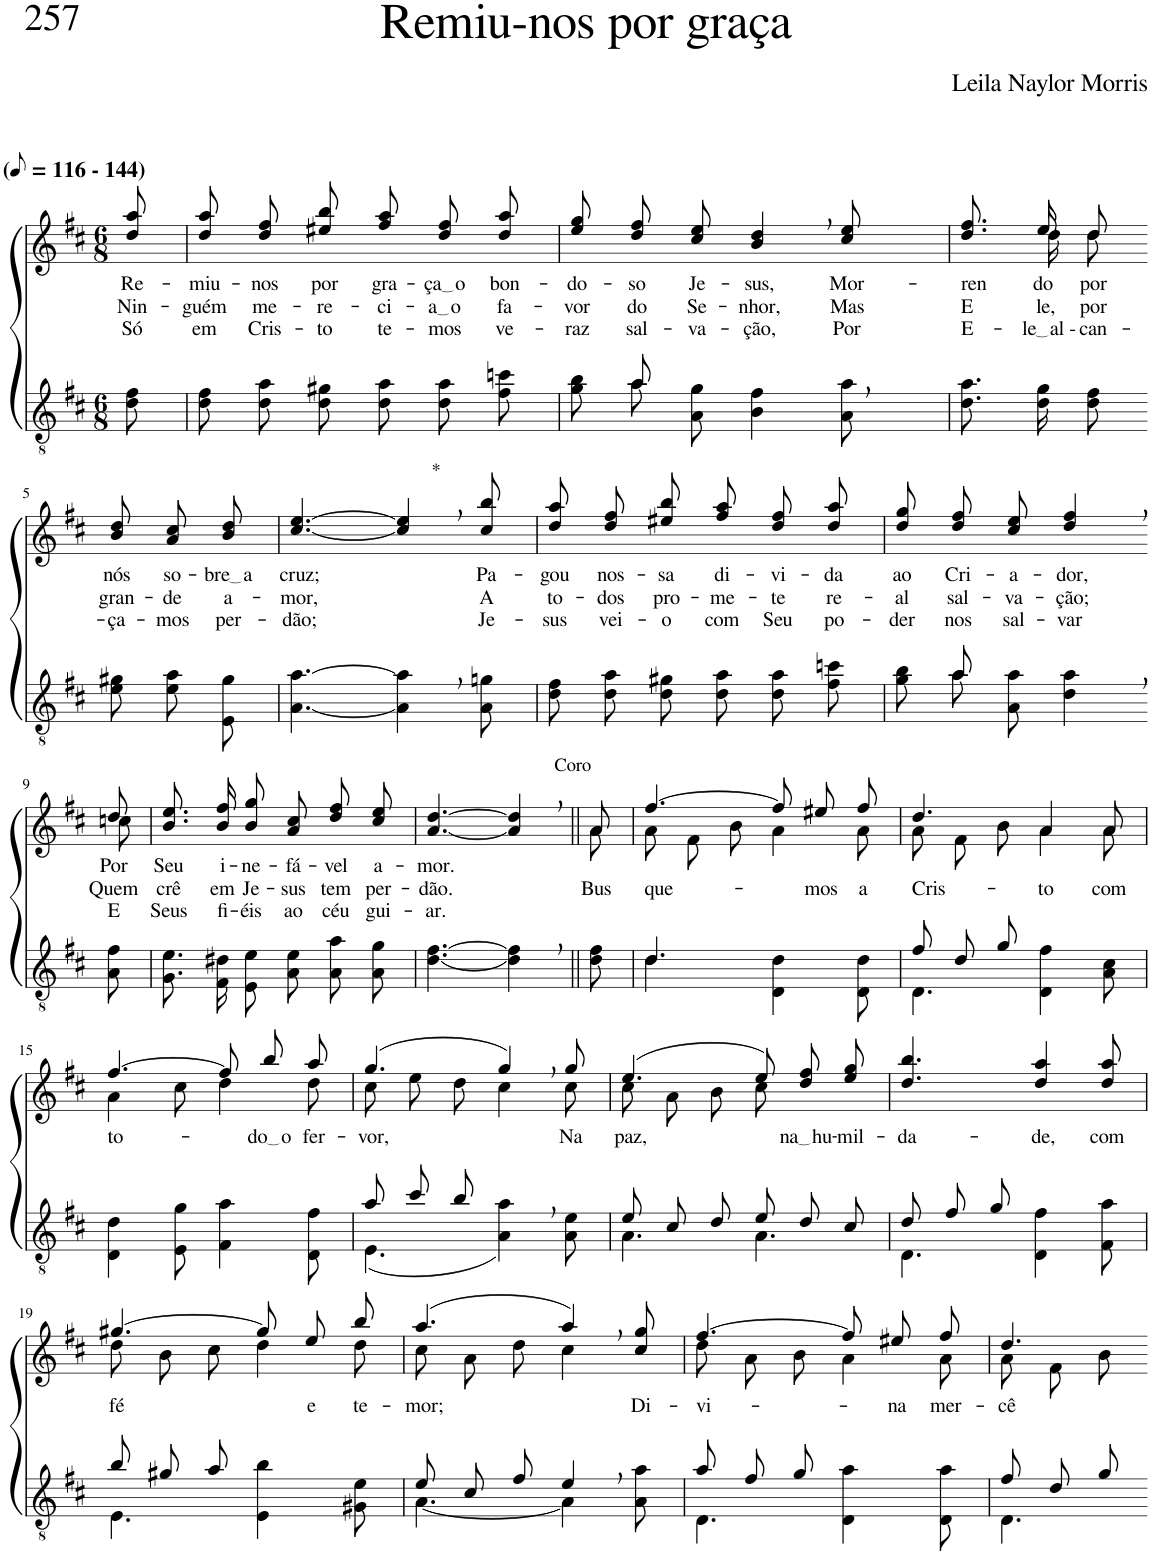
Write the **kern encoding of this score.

**kern	**kern	**text	**text	**text
*part2	*part1	*part1	*part1	*part1
*staff2	*staff1	*staff1	*staff1	*staff1
*I"Parte III e IV	*I"Parte I e II	*	*	*
*clefGv2	*clefG2	*	*	*
*Trd5c9	*Trd5c9	*	*	*
*k[f#c#]	*k[f#c#]	*	*	*
*M6/8	*M6/8	*	*	*
*MM58	*MM58	*	*	*
=1	=1	=1	=1	=1
!	!LO:TX:a:B:t=(	!	!	!
!	!LO:TX:a:B:t=- 144)	!	!	!
!	!	!LO:LY:b	!LO:LY:b	!LO:LY:b
8d\ 8f#\	8dd/ 8aa/	Re-	Nin-	Só
=2	=2	=2	=2	=2
!	!	!LO:LY:b	!LO:LY:b	!LO:LY:b
8d\ 8f#\L	8dd\ 8aa\L	-miu-	-guém	em
!	!	!LO:LY:b	!LO:LY:b	!LO:LY:b
8d\ 8a\	8dd\ 8ff#\	-nos	me-	Cris-
!	!	!LO:LY:b	!LO:LY:b	!LO:LY:b
8d\ 8g#X\J	8ee#X\ 8bb\J	por	-re-	-to
!	!	!LO:LY:b	!LO:LY:b	!LO:LY:b
8d\ 8a\L	8ff#\ 8aa\L	gra-	-ci-	te-
!	!	!LO:LY:b	!LO:LY:b	!LO:LY:b
8d\ 8a\	8dd\ 8ff#\	ça o	a o	-mos
!	!	!LO:LY:b	!LO:LY:b	!LO:LY:b
8f#\ 8ccn\J	8dd\ 8aa\J	bon-	fa-	ve-
=3	=3	=3	=3	=3
*^	*	*	*	*
!	!	!	!LO:LY:b	!LO:LY:b	!LO:LY:b
8ryy	8g\ 8b\L	8ee\ 8gg\L	-do-	-vor	-raz
!	!	!	!LO:LY:b	!LO:LY:b	!LO:LY:b
8a/	8a\	8dd\ 8ff#\	-so	do	sal-
!	!	!	!LO:LY:b	!LO:LY:b	!LO:LY:b
2ryy	8A\ 8g\J	8cc#\ 8ee\J	Je-	Se-	-va-
!	!	!	!LO:LY:b	!LO:LY:b	!LO:LY:b
.	4B\ 4f#\	4b/, 4dd/,	-sus,	-nhor,	-ção,
!	!	!	!LO:LY:b	!LO:LY:b	!LO:LY:b
.	8A\ 8a\	8cc#/ 8ee/	Mor-	Mas	Por
=4	=4	=4	=4	=4	=4
!	!	!	!LO:LY:b	!LO:LY:b	!LO:LY:b
*v	*v	*^	*	*	*
8.d\ 8.a\L	8.dd\ 8.ff#\L	8.ryy	-ren-	E-	E-
!	!	!	!	!	!LO:LY:b
!	!	!	!LO:LY:b	!LO:LY:b	!
16d\ 16g\K	16ee\K	16dd\KL	-do	-le,	le al -
!	!	!	!LO:LY:b	!LO:LY:b	!LO:LY:b
8d\ 8f#\J	8dd\J	8dd\J	por	por	-can-
!!LO:LB:g=z
=5-	=5-	=5-	=5-	=5-	=5-
!	!	!	!LO:LY:b	!LO:LY:b	!LO:LY:b
*	*v	*v	*	*	*
8e\ 8g#X\L	8b\ 8dd\L	nós	gran-	-ça-
!	!	!LO:LY:b	!LO:LY:b	!LO:LY:b
8e\ 8a\	8a\ 8cc#\	so-	-de	-mos
!	!	!LO:LY:b	!LO:LY:b	!LO:LY:b
8E\ 8g#\J	8b\ 8dd\J	bre a	a-	per-
=6	=6	=6	=6	=6
!	!	!LO:LY:b	!LO:LY:b	!LO:LY:b
[4.A\ [4.a\	[4.cc#/ [4.ee/	cruz;	-mor,	-dão;
!	!LO:TX:a:t=*	!	!	!
4A\], 4a\],	4cc#/], 4ee/],	.	.	.
!	!	!LO:LY:b	!LO:LY:b	!LO:LY:b
8A\ 8gn\	8cc#/ 8bb/	Pa-	A	Je-
=7	=7	=7	=7	=7
!	!	!LO:LY:b	!LO:LY:b	!LO:LY:b
8d\ 8f#\L	8dd\ 8aa\L	-gou	to-	-sus
!	!	!LO:LY:b	!LO:LY:b	!LO:LY:b
8d\ 8a\	8dd\ 8ff#\	nos-	-dos	vei-
!	!	!LO:LY:b	!LO:LY:b	!LO:LY:b
8d\ 8g#X\J	8ee#X\ 8bb\J	-sa	pro-	-o
!	!	!LO:LY:b	!LO:LY:b	!LO:LY:b
8d\ 8a\L	8ff#\ 8aa\L	di-	-me-	com
!	!	!LO:LY:b	!LO:LY:b	!LO:LY:b
8d\ 8a\	8dd\ 8ff#\	-vi-	-te	Seu
!	!	!LO:LY:b	!LO:LY:b	!LO:LY:b
8f#\ 8ccn\J	8dd\ 8aa\J	-da	re-	po-
=8	=8	=8	=8	=8
*^	*	*	*	*
!	!	!	!LO:LY:b	!LO:LY:b	!LO:LY:b
8ryy	8g\ 8b\L	8dd\ 8gg\L	ao	-al	-der
!	!	!	!LO:LY:b	!LO:LY:b	!LO:LY:b
8a/	8a\	8dd\ 8ff#\	Cri-	sal-	nos
!	!	!	!LO:LY:b	!LO:LY:b	!LO:LY:b
4.ryy	8A\ 8a\J	8cc#\ 8ee\J	-a-	-va-	sal-
!	!	!	!LO:LY:b	!LO:LY:b	!LO:LY:b
.	4d\ 4a\	4dd/, 4ff#/,	-dor,	-ção;	-var
*v	*v	*	*	*	*
!!LO:LB:g=z
=9-	=9-	=9-	=9-	=9-
*k[f#c#]	*k[f#c#]	*	*	*
*^	*^	*	*	*
!	!	!	!	!LO:LY:b	!LO:LY:b	!LO:LY:b
*v	*v	*	*	*	*	*
8A\ 8f#\	8dd/	8ccn\	Por	Quem	E
=10	=10	=10	=10	=10	=10
!	!	!	!LO:LY:b	!LO:LY:b	!LO:LY:b
*	*v	*v	*	*	*
8.G\ 8.e\L	8.b\ 8.ee\L	Seu	crê	Seus
!	!	!LO:LY:b	!LO:LY:b	!LO:LY:b
16F#\ 16d#X\K	16b\ 16ff#\K	i-	em	fi-
!	!	!LO:LY:b	!LO:LY:b	!LO:LY:b
8E\ 8e\J	8b\ 8gg\J	-ne-	Je-	-éis
!	!	!LO:LY:b	!LO:LY:b	!LO:LY:b
8A\ 8e\L	8a\ 8cc#\L	-fá-	-sus	ao
!	!	!LO:LY:b	!LO:LY:b	!LO:LY:b
8A\ 8a\	8dd\ 8ff#\	-vel	tem	céu
!	!	!LO:LY:b	!LO:LY:b	!LO:LY:b
8A\ 8g\J	8cc#\ 8ee\J	a-	per-	gui-
=11	=11	=11	=11	=11
!	!	!LO:LY:b	!LO:LY:b	!LO:LY:b
[4.d\ [4.f#\	[4.a/ [4.dd/	-mor.	-dão.	-ar.
!	!LO:TX:a:t=Coro	!	!	!
4d\], 4f#\],	4a/], 4dd/],	.	.	.
=12||	=12||	=12||	=12||	=12||
!	!	!	!LO:LY:b	!
*	*^	*	*	*
8d\ 8f#\	8a\	8a/	.	Bus	.
=13	=13	=13	=13	=13	=13
*^	*	*	*	*	*
!	!	!	!	!	!LO:LY:b	!
4.d/	4.d\	[4.ff#/	8a\L	.	que-	.
.	.	.	8f#\	.	.	.
.	.	.	8b\J	.	.	.
4.ryy	4D\ 4d\	8ff#/L]	4a\	.	.	.
!	!	!	!	!	!LO:LY:b	!
.	.	8ee#X/	.	.	mos	.
!	!	!	!	!	!LO:LY:b	!
.	8D\ 8d\	8ff#/J	8a\	.	a	.
=14	=14	=14	=14	=14	=14	=14
!	!	!	!	!	!LO:LY:b	!
8f#/L	4.D\	4.dd/	8a\L	.	Cris-	.
8d/	.	.	8f#\	.	.	.
8g/J	.	.	8b\J	.	.	.
!	!	!	!	!	!LO:LY:b	!
4D\ 4f#\	4.ryy	4a/	4a\	.	to	.
!	!	!	!	!	!LO:LY:b	!
8A\ 8c#\	.	8a/	8a\	.	com	.
*v	*v	*	*	*	*	*
!!LO:LB:g=z	!!
=15	=15	=15	=15	=15	=15
*	*k[f#c#]	*	*	*	*
!	!	!	!LO:LY:b	!	!
4D\ 4d\	[4.ff#/	4a\	to-	.	.
8E\ 8g\	.	8cc#\	.	.	.
4F#\ 4a\	8ff#/L]	4dd\	.	.	.
!	!	!	!LO:LY:b	!	!
.	8bb/	.	do o	.	.
!	!	!	!LO:LY:b	!	!
8D\ 8f#\	8aa/J	8dd\	fer-	.	.
=16	=16	=16	=16	=16	=16
*^	*	*	*	*	*
!	!	!	!	!LO:LY:b	!	!
8a/L	4.E\	(4.gg/	8cc#\L	-vor,	.	.
8cc#/	.	.	8ee\	.	.	.
8b/J	.	.	8dd\J	.	.	.
(4A\, 4a\,	4.ryy	4gg,/)	4cc#\	.	.	.
!	!	!	!	!LO:LY:b	!	!
8A\ 8e\	.	8gg/	8cc#\	Na	.	.
=17	=17	=17	=17	=17	=17	=17
!	!	!	!	!LO:LY:b	!	!
8e/L	4.A\	(4.ee/	8cc#\L	paz,	.	.
8c#/	.	.	8a\	.	.	.
8d/J	.	.	8b\J	.	.	.
8e/L	4.A\	8ee/)	8cc#\L	.	.	.
!	!	!	!	!LO:LY:b	!	!
8d/	.	4ryy	8dd\ 8ff#\	na hu	.	.
!	!	!	!	!LO:LY:b	!	!
8c#/J	.	.	8ee\ 8gg\J	-mil-	.	.
=18	=18	=18	=18	=18	=18	=18
!	!	!	!	!LO:LY:b	!	!
*	*	*v	*v	*	*	*
8d/L	4.D\	4.dd/ 4.bb/	da-	.	.
8f#/	.	.	.	.	.
8g/J	.	.	.	.	.
!	!	!	!LO:LY:b	!	!
4.ryy	4D\ 4f#\	4dd/ 4aa/	-de,	.	.
!	!	!	!LO:LY:b	!	!
.	8F#\ 8a\	8dd/ 8aa/	com	.	.
!!LO:LB:g=z
=19	=19	=19	=19	=19	=19
*	*	*^	*	*	*
!	!	!	!	!LO:LY:b	!	!
8b/L	4.E\	[4.gg#X/	8dd\L	-fé	.	.
8g#X/	.	.	8b\	.	.	.
8a/J	.	.	8cc#\J	.	.	.
4E\ 4b\	4.ryy	8gg#/L]	4dd\	.	.	.
!	!	!	!	!LO:LY:b	!	!
.	.	8ee/	.	e	.	.
!	!	!	!	!LO:LY:b	!	!
8G#X\ 8e\	.	8bb/J	8dd\	te-	.	.
=20	=20	=20	=20	=20	=20	=20
!	!	!	!	!LO:LY:b	!	!
8e/L	[4.A\	(4.aa/	8cc#\L	-mor;	.	.
8c#/	.	.	8a\	.	.	.
8f#/J	.	.	8dd\J	.	.	.
4e,/	4A\]	4aa,/)	4cc#\	.	.	.
!	!	!	!	!LO:LY:b	!	!
8ryy	8A\ 8a\	8ryy	8cc#/ 8gg/	Di-	.	.
=21	=21	=21	=21	=21	=21	=21
!	!	!	!	!LO:LY:b	!	!
8a/L	4.D\	[4.ff#/	8dd\L	-vi-	.	.
8f#/	.	.	8a\	.	.	.
8g/J	.	.	8b\J	.	.	.
4D\ 4a\	4.ryy	8ff#/L]	4a\	.	.	.
!	!	!	!	!LO:LY:b	!	!
.	.	8ee#X/	.	na	.	.
!	!	!	!	!LO:LY:b	!	!
8D\ 8a\	.	8ff#/J	8a\	mer-	.	.
=22	=22	=22	=22	=22	=22	=22
!	!	!	!	!LO:LY:b	!	!
8f#/L	4.D\	4.dd/	8a\L	-cê	.	.
8d/	.	.	8f#\	.	.	.
8g/J	.	.	8b\J	.	.	.
*v	*v	*	*	*	*	*
*	*v	*v	*	*	*
=-	=-	=-	=-	=-
*-	*-	*-	*-	*-
